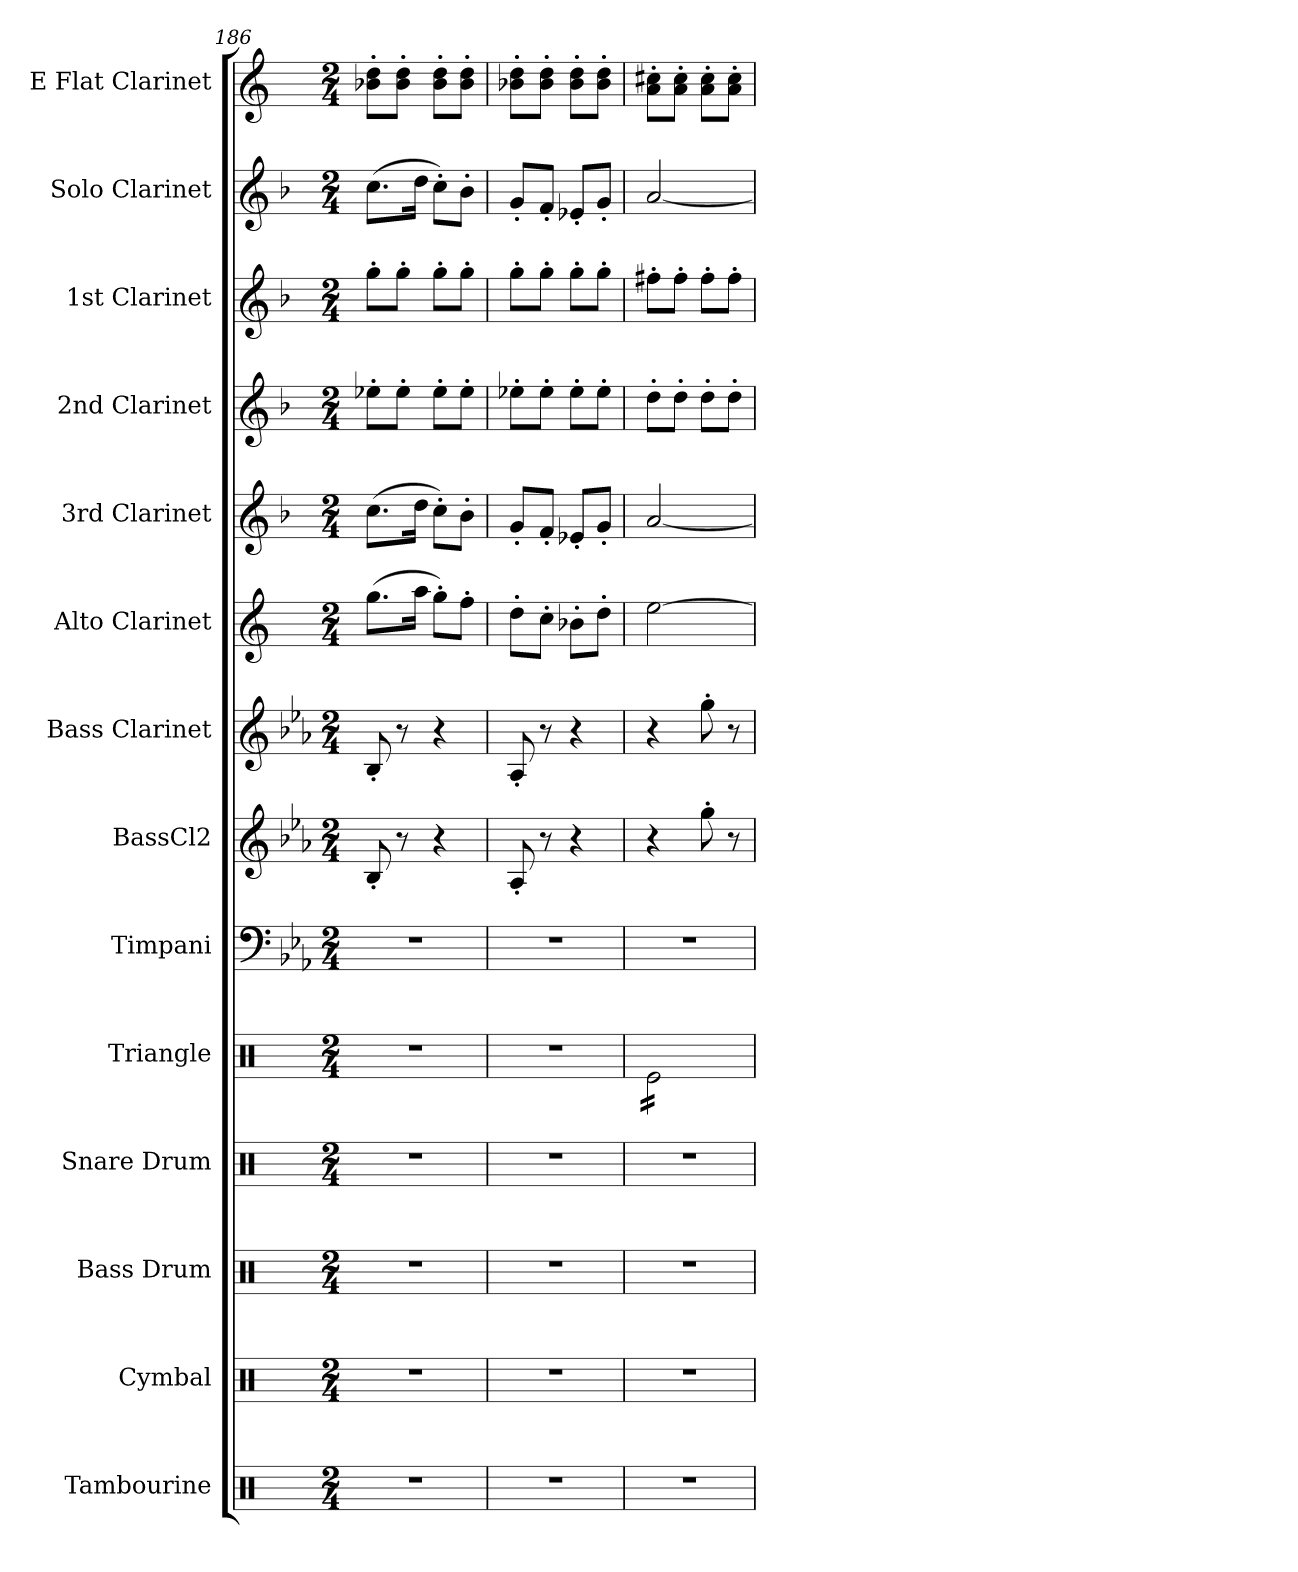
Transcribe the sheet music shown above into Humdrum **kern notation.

**kern	**kern	**kern	**kern	**kern	**kern	**kern	**kern	**kern	**kern	**kern	**kern	**kern	**kern
*part14	*part13	*part12	*part11	*part10	*part9	*part8	*part7	*part6	*part5	*part4	*part3	*part2	*part1
*staff14	*staff13	*staff12	*staff11	*staff10	*staff9	*staff8	*staff7	*staff6	*staff5	*staff4	*staff3	*staff2	*staff1
*I"Tambourine	*I"Cymbal	*I"Bass Drum	*I"Snare Drum	*I"Triangle	*I"Timpani	*I"BassCl2	*I"Bass Clarinet	*I"Alto Clarinet	*I"3rd Clarinet	*I"2nd Clarinet	*I"1st Clarinet	*I"Solo Clarinet	*I"E Flat Clarinet
*I'Tamb.	*I'Cym.	*I'B. Dr.	*I'Sn. Dr.	*I'Trgl.	*I'Timp.	*I'B. Cl2	*I'B. Cl.	*I'A. Cl.	*I'3rdCl.	*I'2nd Cl.	*I'1stCl.	*I'SoloCl.	*
*clefX	*clefX	*clefX	*clefX	*clefX	*clefF4	*clefG2	*clefG2	*clefG2	*clefG2	*clefG2	*clefG2	*clefG2	*clefG2
*	*	*	*	*	*	*ITrd8c14	*ITrd8c14	*ITrd5c9	*ITrd1c2	*ITrd1c2	*ITrd1c2	*ITrd1c2	*ITrd-2c-3
*k[]	*k[]	*k[]	*k[]	*k[]	*k[b-e-a-]	*k[b-e-a-]	*k[b-e-a-]	*k[b-e-a-]	*k[b-e-a-]	*k[b-e-a-]	*k[b-e-a-]	*k[b-e-a-]	*k[b-e-a-]
*M2/4	*M2/4	*M2/4	*M2/4	*M2/4	*M2/4	*M2/4	*M2/4	*M2/4	*M2/4	*M2/4	*M2/4	*M2/4	*M2/4
=186	=186	=186	=186	=186	=186	=186	=186	=186	=186	=186	=186	=186	=186
2r	2r	2r	2r	2r	2r	8BB-'/	8BB-'/	(8.b-\L	(8.b-\L	8dd-X'\L	8ff'\L	(8.b-\L	8dd-X\' 8ff\'L
.	.	.	.	.	.	8r	8r	.	.	8dd-'\J	8ff'\J	.	8dd-\' 8ff\'J
.	.	.	.	.	.	.	.	16cc\Jk	16cc\Jk	.	.	16cc\Jk	.
.	.	.	.	.	.	4r	4r	8b-'\L)	8b-'\L)	8dd-'\L	8ff'\L	8b-'\L)	8dd-\' 8ff\'L
.	.	.	.	.	.	.	.	8a-'\J	8a-'\J	8dd-'\J	8ff'\J	8a-'\J	8dd-\' 8ff\'J
=187	=187	=187	=187	=187	=187	=187	=187	=187	=187	=187	=187	=187	=187
2r	2r	2r	2r	2r	2r	8AA-'/	8AA-'/	8f'\L	8f'/L	8dd-X'\L	8ff'\L	8f'/L	8dd-X\' 8ff\'L
.	.	.	.	.	.	8r	8r	8e-'\J	8e-'/J	8dd-'\J	8ff'\J	8e-'/J	8dd-\' 8ff\'J
.	.	.	.	.	.	4r	4r	8d-X'\L	8d-X'/L	8dd-'\L	8ff'\L	8d-X'/L	8dd-\' 8ff\'L
.	.	.	.	.	.	.	.	8f'\J	8f'/J	8dd-'\J	8ff'\J	8f'/J	8dd-\' 8ff\'J
=188	=188	=188	=188	=188	=188	=188	=188	=188	=188	=188	=188	=188	=188
*	*	*	*	*tremolo	*	*	*	*	*	*	*	*	*
2r	2r	2r	2r	16Re\LL	2r	4r	4r	[2g\	[2g/	8cc'\L	8een'\L	[2g/	8cc\' 8een\'L
.	.	.	.	16Re\	.	.	.	.	.	.	.	.	.
.	.	.	.	16Re\	.	.	.	.	.	8cc'\J	8ee'\J	.	8cc\' 8ee\'J
.	.	.	.	16Re\	.	.	.	.	.	.	.	.	.
.	.	.	.	16Re\	.	8g'\	8g'\	.	.	8cc'\L	8ee'\L	.	8cc\' 8ee\'L
.	.	.	.	16Re\	.	.	.	.	.	.	.	.	.
.	.	.	.	16Re\	.	8r	8r	.	.	8cc'\J	8ee'\J	.	8cc\' 8ee\'J
.	.	.	.	16Re\JJ	.	.	.	.	.	.	.	.	.
*	*	*	*	*Xtremolo	*	*	*	*	*	*	*	*	*
=	=	=	=	=	=	=	=	=	=	=	=	=	=
*-	*-	*-	*-	*-	*-	*-	*-	*-	*-	*-	*-	*-	*-
